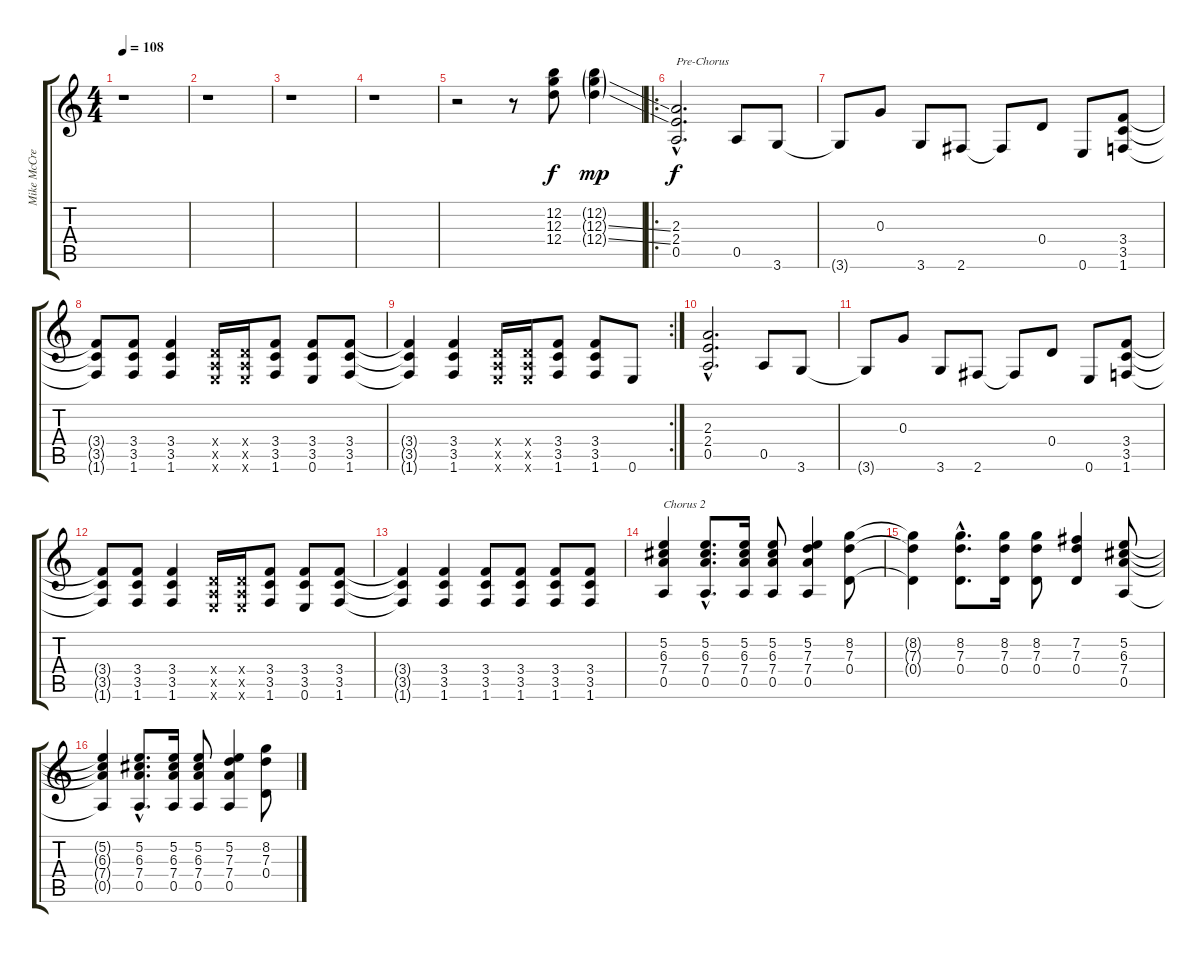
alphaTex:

\track ("Mike McCready" "Mike McCre") {instrument overdrivenguitar}
\staff {score tabs}
\tuning (E4 B3 G3 D3 A2 E2) {hide}
\ts (4 4)
\tempo 108
\clef g2
\ks c
r.1{dy f} |
r.1 |
r.1 |
r.1 |
r.2 r.8 (12.2 12.3 12.4).8 (12.2{g} 12.3{ss g} 12.4{ss g}).4{dy mp} |
\ro
(2.3{hac} 2.4{hac} 0.5{hac}).2{d txt "Pre-Chorus" dy f instrument overdrivenguitar} 0.5.8 3.6.8 |
3.6{t}.8 0.3.8 3.6.8 2.6.8 2.6{t}.8 0.4.8 0.6.8 (3.4 3.5 1.6).8 |
(3.4{t} 3.5{t} 1.6{t}).8 (3.4 3.5 1.6).8 (3.4 3.5 1.6).4 (0.4{x} 0.5{x} 0.6{x}).16 (0.4{x} 0.5{x} 0.6{x}).16 (3.4 3.5 1.6).8 (3.4 3.5 0.6).8 (3.4 3.5 1.6).8 |
\rc 2
(3.4{t} 3.5{t} 1.6{t}).4 (3.4 3.5 1.6).4 (0.4{x} 0.5{x} 0.6{x}).16 (0.4{x} 0.5{x} 0.6{x}).16 (3.4 3.5 1.6).8 (3.4 3.5 1.6).8 0.6.8 |
(2.3{hac} 2.4{hac} 0.5{hac}).2{d} 0.5.8 3.6.8 |
3.6{t}.8 0.3.8 3.6.8 2.6.8 2.6{t}.8 0.4.8 0.6.8 (3.4 3.5 1.6).8 |
(3.4{t} 3.5{t} 1.6{t}).8 (3.4 3.5 1.6).8 (3.4 3.5 1.6).4 (0.4{x} 0.5{x} 0.6{x}).16 (0.4{x} 0.5{x} 0.6{x}).16 (3.4 3.5 1.6).8 (3.4 3.5 0.6).8 (3.4 3.5 1.6).8 |
(3.4{t} 3.5{t} 1.6{t}).4 (3.4 3.5 1.6).4 (3.4 3.5 1.6).8 (3.4 3.5 1.6).8 (3.4 3.5 1.6).8 (3.4 3.5 1.6).8 |
(5.2 6.3 7.4 0.5).4{txt "Chorus 2"} (5.2{hac} 6.3{hac} 7.4{hac} 0.5{hac}).8{d} (5.2 6.3 7.4 0.5).16 (5.2 6.3 7.4 0.5).8 (5.2 7.3 7.4 0.5).4 (8.2 7.3 0.4).8 |
(8.2{t} 7.3{t} 0.4{t}).4 (8.2{hac} 7.3{hac} 0.4{hac}).8{d} (8.2 7.3 0.4).16 (8.2 7.3 0.4).8 (7.2 7.3 0.4).4 (5.2 6.3 7.4 0.5).8 |
(5.2{t} 6.3{t} 7.4{t} 0.5{t}).4 (5.2{hac} 6.3{hac} 7.4{hac} 0.5{hac}).8{d} (5.2 6.3 7.4 0.5).16 (5.2 6.3 7.4 0.5).8 (5.2 7.3 7.4 0.5).4 (8.2 7.3 0.4).8
